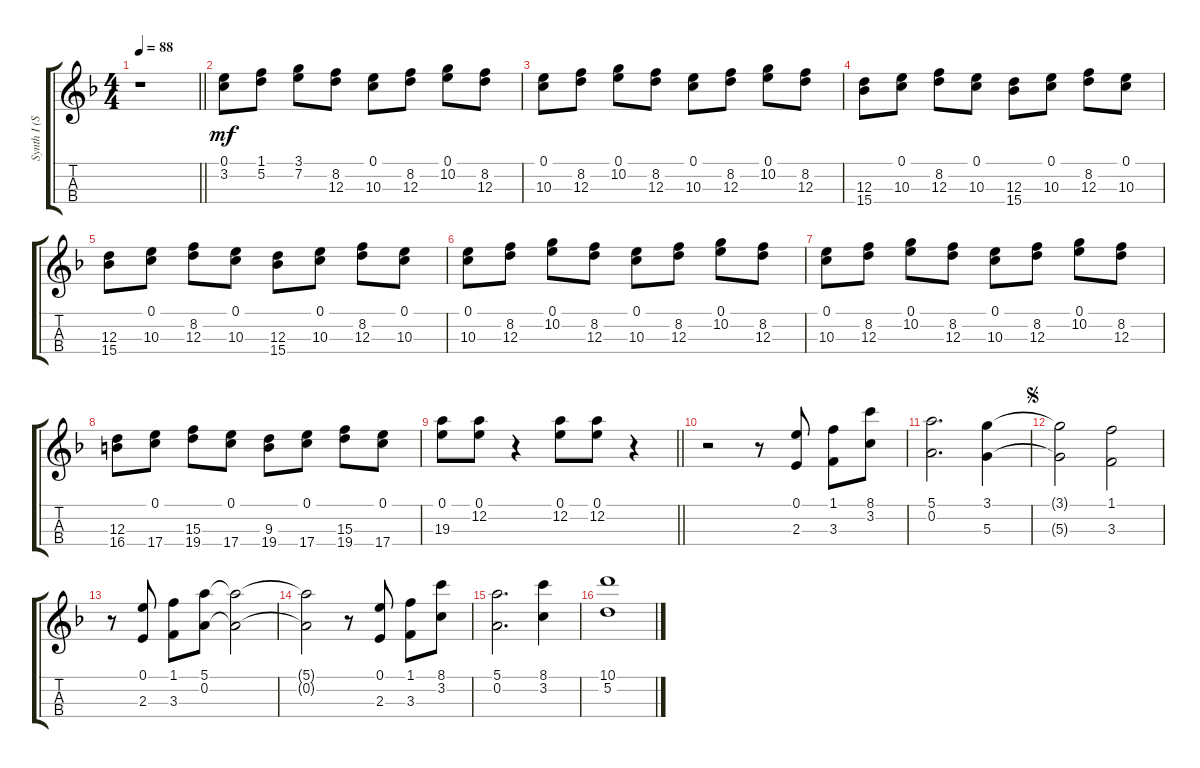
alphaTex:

\track ("Synth I (Strings)" "Synth I (S") {instrument stringensemble1}
\staff {score tabs}
\tuning (E5 A4 D4 G3) {hide}
\ts (4 4)
\tempo 88
\clef g2
\barLineRight lightlight
\ks dminor
r.1{dy mf} |
\section ("" "")
(0.1 3.2).8 (1.1 5.2).8 (3.1 7.2).8 (8.2 12.3).8 (0.1 10.3).8 (8.2 12.3).8 (0.1 10.2).8 (8.2 12.3).8 |
(0.1 10.3).8 (8.2 12.3).8 (0.1 10.2).8 (8.2 12.3).8 (0.1 10.3).8 (8.2 12.3).8 (0.1 10.2).8 (8.2 12.3).8 |
(12.3 15.4).8 (0.1 10.3).8 (8.2 12.3).8 (0.1 10.3).8 (12.3 15.4).8 (0.1 10.3).8 (8.2 12.3).8 (0.1 10.3).8 |
(12.3 15.4).8 (0.1 10.3).8 (8.2 12.3).8 (0.1 10.3).8 (12.3 15.4).8 (0.1 10.3).8 (8.2 12.3).8 (0.1 10.3).8 |
(0.1 10.3).8 (8.2 12.3).8 (0.1 10.2).8 (8.2 12.3).8 (0.1 10.3).8 (8.2 12.3).8 (0.1 10.2).8 (8.2 12.3).8 |
(0.1 10.3).8 (8.2 12.3).8 (0.1 10.2).8 (8.2 12.3).8 (0.1 10.3).8 (8.2 12.3).8 (0.1 10.2).8 (8.2 12.3).8 |
(12.3 16.4).8 (0.1 17.4).8 (15.3 19.4).8 (0.1 17.4).8 (9.3 19.4).8 (0.1 17.4).8 (15.3 19.4).8 (0.1 17.4).8 |
\barLineRight lightlight
(0.1 19.3).8 (0.1 12.2).8 r.4 (0.1 12.2).8 (0.1 12.2).8 r.4 |
\section ("" "")
r.2 r.8 (0.1 2.3).8 (1.1 3.3).8 (8.1 3.2).8 |
(5.1 0.2).2{d} (3.1 5.3).4 |
\jump segno
(3.1{t} 5.3{t}).2 (1.1 3.3).2 |
r.8 (0.1 2.3).8 (1.1 3.3).8 (5.1 0.2).8 (5.1{t} 0.2{t}).2 |
(5.1{t} 0.2{t}).2 r.8 (0.1 2.3).8 (1.1 3.3).8 (8.1 3.2).8 |
(5.1 0.2).2{d} (8.1 3.2).4 |
(10.1 5.2).1
